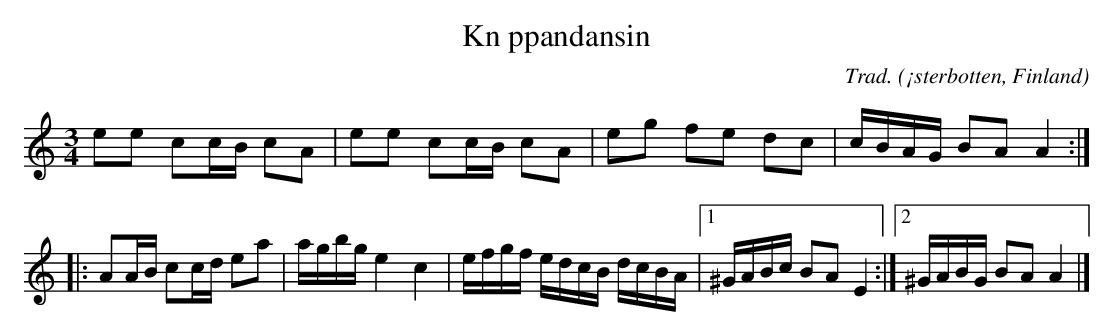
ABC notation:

X:1
T: Kn ppandansin
O: ¡sterbotten, Finland
C: Trad.
M: 3/4
L: 1/16
K: Am
e2e2 c2cB c2A2 | e2e2 c2cB c2A2 | e2g2 f2e2 d2c2 | cBAG B2A2 A4 ::
A2AB c2cd e2a2 | agbg e4 c4 | efgf edcB dcBA |1 ^GABc B2A2 E4 :|2 ^GABG B2A2 A4 |]
